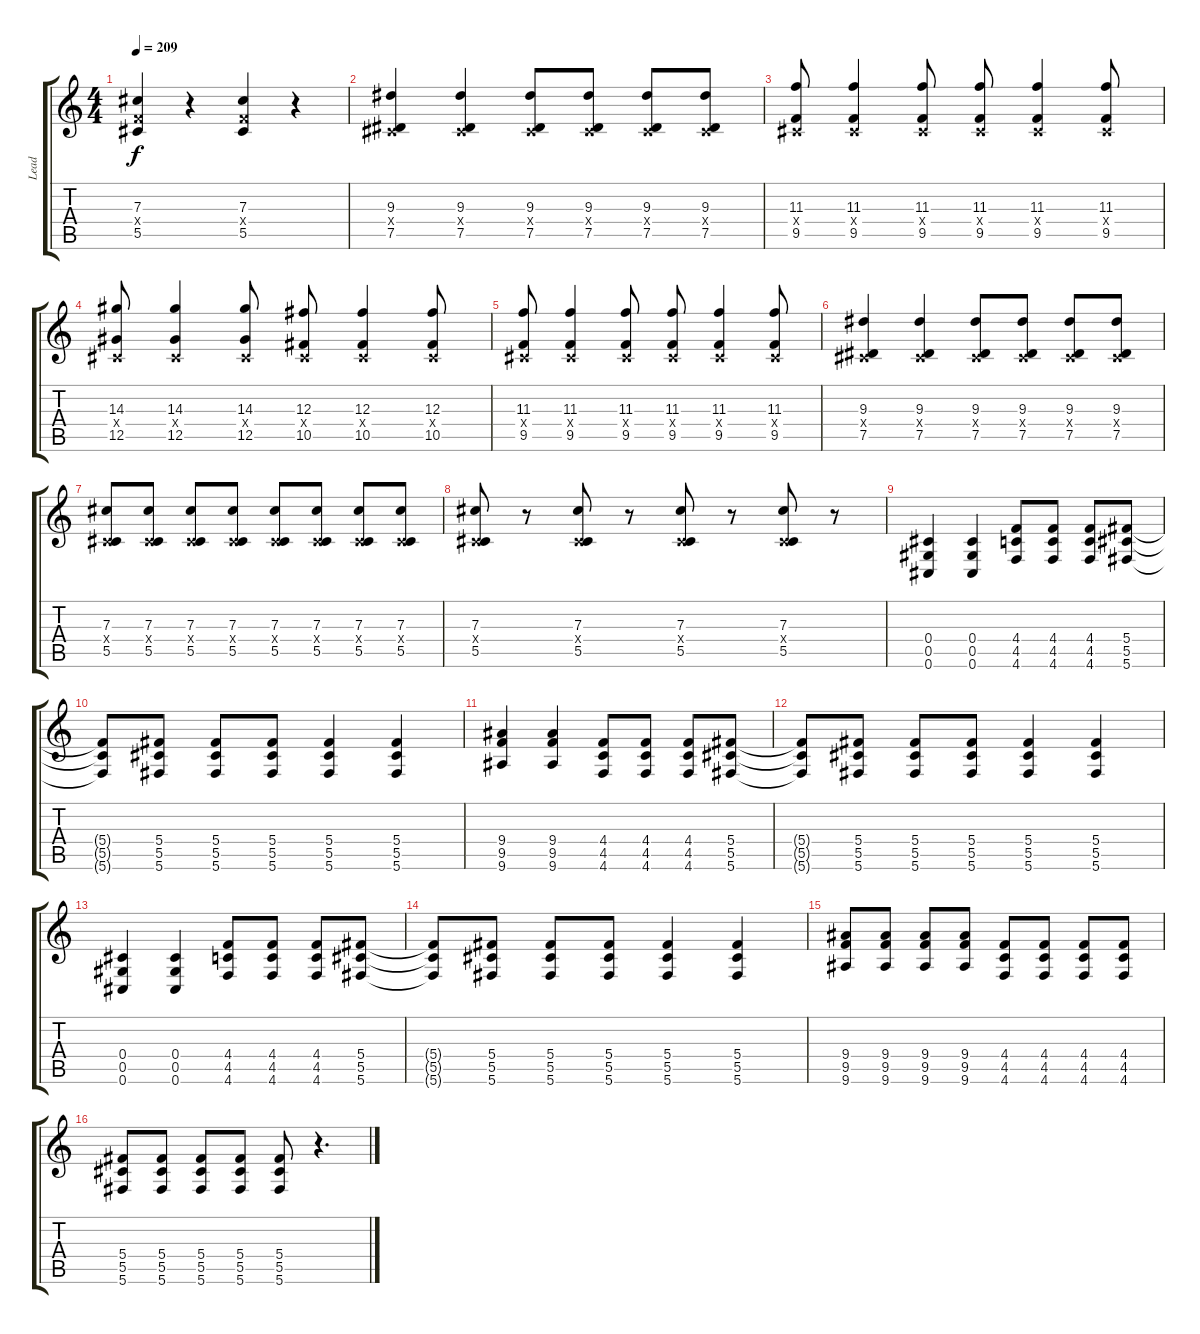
\track ("Lead" "Lead") {instrument distortionguitar}
\staff {score tabs}
\tuning (Eb4 Bb3 Gb3 Db3 Ab2 Db2) {hide}
\ts (4 4)
\tempo 209
\clef g2
\ks c
(7.3 4.4{x} 5.5).4{dy f} r.4 (7.3 4.4{x} 5.5).4 r.4 |
(9.3 0.4{x} 7.5).4 (9.3 0.4{x} 7.5).4 (9.3 0.4{x} 7.5).8 (9.3 0.4{x} 7.5).8 (9.3 0.4{x} 7.5).8 (9.3 0.4{x} 7.5).8 |
(11.3 0.4{x} 9.5).8 (11.3 0.4{x} 9.5).4 (11.3 0.4{x} 9.5).8 (11.3 0.4{x} 9.5).8 (11.3 0.4{x} 9.5).4 (11.3 0.4{x} 9.5).8 |
(14.3 0.4{x} 12.5).8 (14.3 0.4{x} 12.5).4 (14.3 0.4{x} 12.5).8 (12.3 0.4{x} 10.5).8 (12.3 0.4{x} 10.5).4 (12.3 0.4{x} 10.5).8 |
(11.3 0.4{x} 9.5).8 (11.3 0.4{x} 9.5).4 (11.3 0.4{x} 9.5).8 (11.3 0.4{x} 9.5).8 (11.3 0.4{x} 9.5).4 (11.3 0.4{x} 9.5).8 |
(9.3 0.4{x} 7.5).4 (9.3 0.4{x} 7.5).4 (9.3 0.4{x} 7.5).8 (9.3 0.4{x} 7.5).8 (9.3 0.4{x} 7.5).8 (9.3 0.4{x} 7.5).8 |
(7.3 0.4{x} 5.5).8 (7.3 0.4{x} 5.5).8 (7.3 0.4{x} 5.5).8 (7.3 0.4{x} 5.5).8 (7.3 0.4{x} 5.5).8 (7.3 0.4{x} 5.5).8 (7.3 0.4{x} 5.5).8 (7.3 0.4{x} 5.5).8 |
(7.3 0.4{x} 5.5).8 r.8 (7.3 0.4{x} 5.5).8 r.8 (7.3 0.4{x} 5.5).8 r.8 (7.3 0.4{x} 5.5).8 r.8 |
(0.4 0.5 0.6).4 (0.4 0.5 0.6).4 (4.4 4.5 4.6).8 (4.4 4.5 4.6).8 (4.4 4.5 4.6).8 (5.4 5.5 5.6).8 |
(5.4{t} 5.5{t} 5.6{t}).8 (5.4 5.5 5.6).8 (5.4 5.5 5.6).8 (5.4 5.5 5.6).8 (5.4 5.5 5.6).4 (5.4 5.5 5.6).4 |
(9.4 9.5 9.6).4 (9.4 9.5 9.6).4 (4.4 4.5 4.6).8 (4.4 4.5 4.6).8 (4.4 4.5 4.6).8 (5.4 5.5 5.6).8 |
(5.4{t} 5.5{t} 5.6{t}).8 (5.4 5.5 5.6).8 (5.4 5.5 5.6).8 (5.4 5.5 5.6).8 (5.4 5.5 5.6).4 (5.4 5.5 5.6).4 |
(0.4 0.5 0.6).4 (0.4 0.5 0.6).4 (4.4 4.5 4.6).8 (4.4 4.5 4.6).8 (4.4 4.5 4.6).8 (5.4 5.5 5.6).8 |
(5.4{t} 5.5{t} 5.6{t}).8 (5.4 5.5 5.6).8 (5.4 5.5 5.6).8 (5.4 5.5 5.6).8 (5.4 5.5 5.6).4 (5.4 5.5 5.6).4 |
(9.4 9.5 9.6).8 (9.4 9.5 9.6).8 (9.4 9.5 9.6).8 (9.4 9.5 9.6).8 (4.4 4.5 4.6).8 (4.4 4.5 4.6).8 (4.4 4.5 4.6).8 (4.4 4.5 4.6).8 |
(5.4 5.5 5.6).8 (5.4 5.5 5.6).8 (5.4 5.5 5.6).8 (5.4 5.5 5.6).8 (5.4 5.5 5.6).8 r.4{d}
